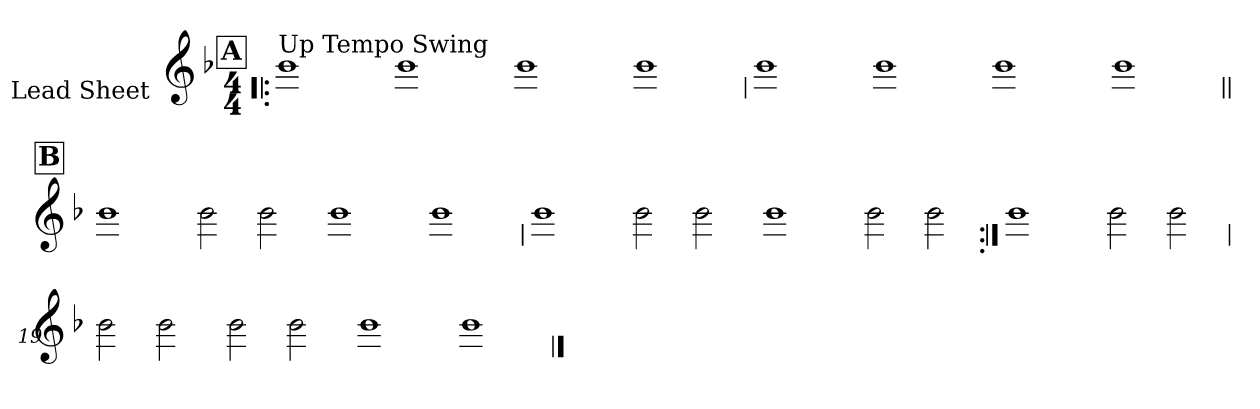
**kern
*part1
*staff1
*I"Lead Sheet
*stria0
*clefG2
*k[b-]
*F:
*M4/4
!!LO:REH:place=s1:a:t=A
=1!|:
!LO:TX:a:t=Up Tempo Swing
1b-
=2-
1b-
=3-
1b-
=4-
1b-
!!LO:LB:g=z
=5
1b-
=6-
1b-
=7-
1b-
=8-
1b-
!!LO:LB:g=z
!!LO:REH:place=s1:a:t=B
=9||
1b-
=10-
2b-
2b-
=11-
1b-
=12-
1b-
!!LO:LB:g=z
=13
1b-
=14-
2b-
2b-
=15-
1b-
=16-
2b-
2b-
!!LO:LB:g=z
=17:|!
1b-
=18-
2b-
2b-
!!LO:LB:g=z
=19
2b-
2b-
=20-
2b-
2b-
=21-
1b-
=22-
1b-
==
*-
